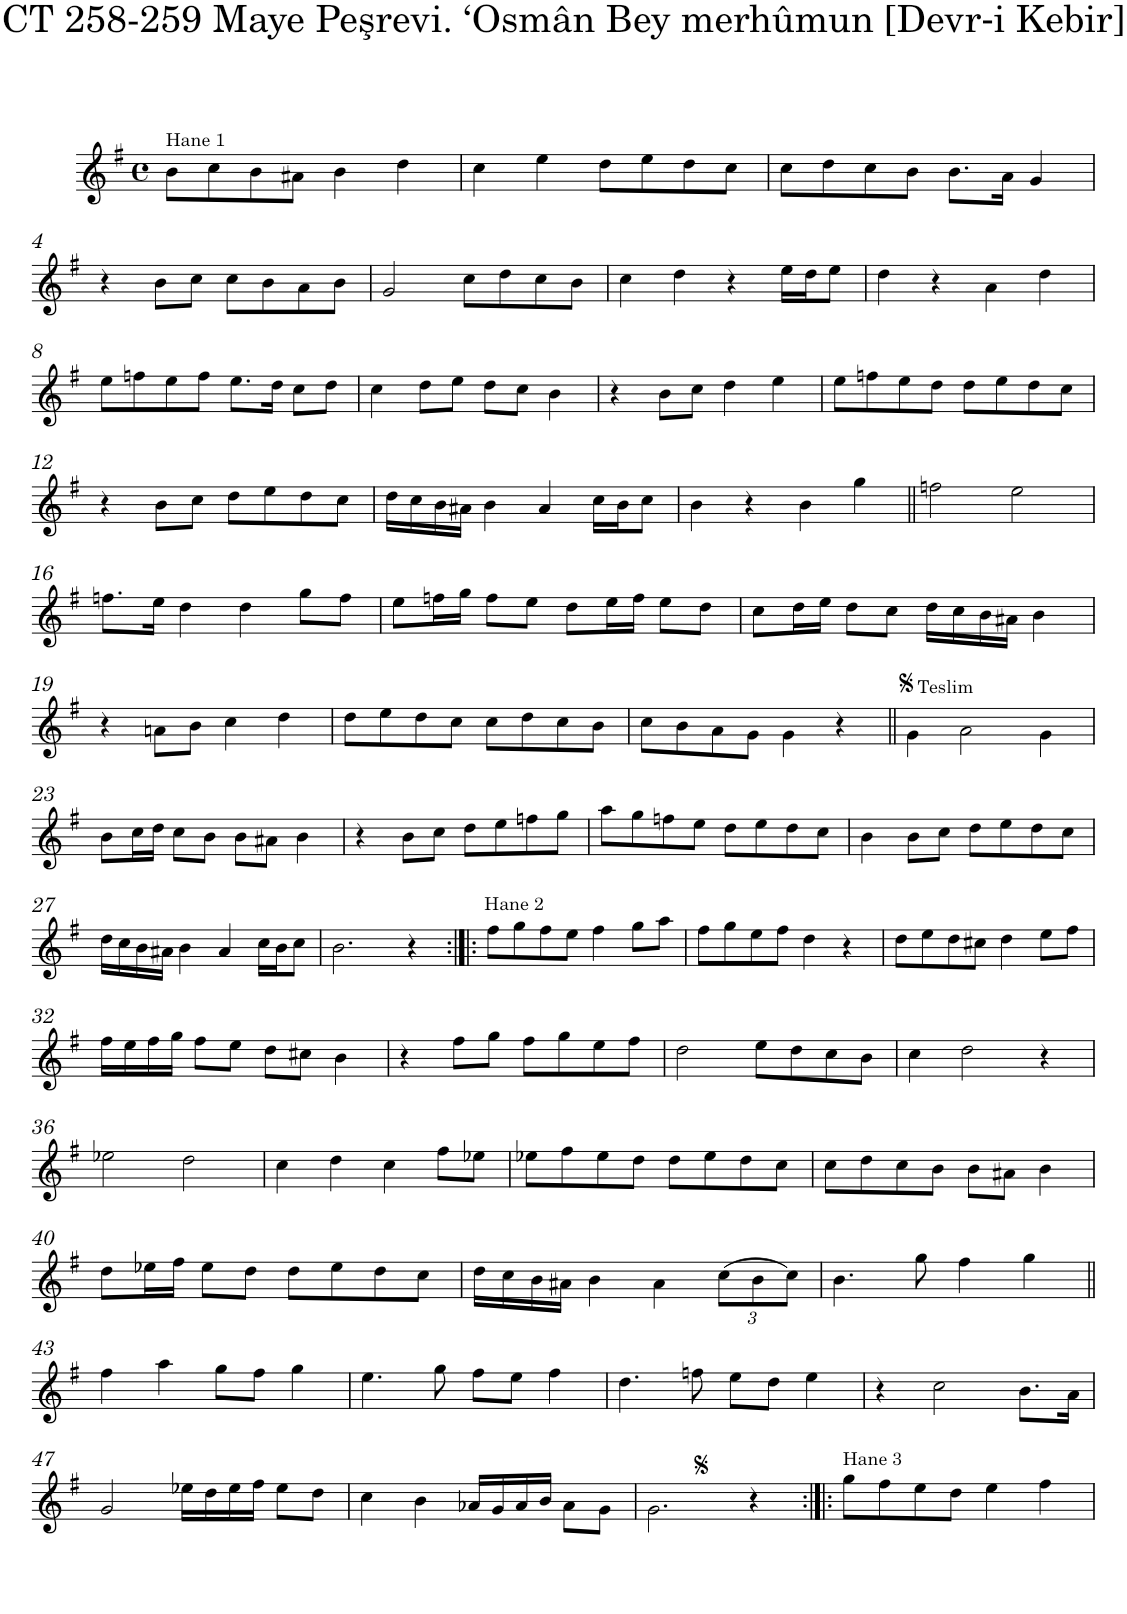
**kern
*part1
*staff1
*I"Piano
*I'Pno.
*clefG2
*k[f#]
*M4/4
*met(c)
=1
!LO:TX:a:t=Hane 1
8b\L
8cc\
8b\
8a#X\J
4b\
4dd\
=2
4cc\
4ee\
8dd\L
8ee\
8dd\
8cc\J
=3
8cc\L
8dd\
8cc\
8b\J
8.b\L
16a\Jk
4g/
!!LO:LB:g=z
=4
4r
8b\L
8cc\J
8cc\L
8b\
8a\
8b\J
=5
2g/
8cc\L
8dd\
8cc\
8b\J
=6
4cc\
4dd\
4r
16ee\LL
16dd\J
8ee\J
=7
4dd\
4r
4a\
4dd\
!!LO:LB:g=z
=8
8ee\L
8ffn\
8ee\
8ff\J
8.ee\L
16dd\Jk
8cc\L
8dd\J
=9
4cc\
8dd\L
8ee\J
8dd\L
8cc\J
4b\
=10
4r
8b\L
8cc\J
4dd\
4ee\
=11
8ee\L
8ffn\
8ee\
8dd\J
8dd\L
8ee\
8dd\
8cc\J
!!LO:LB:g=z
=12
4r
8b\L
8cc\J
8dd\L
8ee\
8dd\
8cc\J
=13
16dd\LL
16cc\
16b\
16a#X\JJ
4b\
4a#/
16cc\LL
16b\J
8cc\J
=14
4b\
4r
4b\
4gg\
=15||
2ffn\
2ee\
!!LO:LB:g=z
=16
8.ffn\L
16ee\Jk
4dd\
4dd\
8gg\L
8ff\J
=17
8ee\L
16ffn\L
16gg\JJ
8ff\L
8ee\J
8dd\L
16ee\L
16ff\JJ
8ee\L
8dd\J
=18
8cc\L
16dd\L
16ee\JJ
8dd\L
8cc\J
16dd\LL
16cc\
16b\
16a#X\JJ
4b\
!!LO:LB:g=z
=19
4r
8an\L
8b\J
4cc\
4dd\
=20
8dd\L
8ee\
8dd\
8cc\J
8cc\L
8dd\
8cc\
8b\J
=21
8cc\L
8b\
8a\
8g\J
4g\
4r
=22||
!LO:TX:a:t=Teslim
4g\
2a\
4g\
!!LO:LB:g=z
=23
8b\L
16cc\L
16dd\JJ
8cc\L
8b\J
8b\L
8a#X\J
4b\
=24
4r
8b\L
8cc\J
8dd\L
8ee\
8ffn\
8gg\J
=25
8aa\L
8gg\
8ffn\
8ee\J
8dd\L
8ee\
8dd\
8cc\J
=26
4b\
8b\L
8cc\J
8dd\L
8ee\
8dd\
8cc\J
!!LO:LB:g=z
=27
16dd\LL
16cc\
16b\
16a#X\JJ
4b\
4a#/
16cc\LL
16b\J
8cc\J
=28
2.b\
4r
=29:|!|:
!LO:TX:a:t=Hane 2
8ff#\L
8gg\
8ff#\
8ee\J
4ff#\
8gg\L
8aa\J
=30
8ff#\L
8gg\
8ee\
8ff#\J
4dd\
4r
=31
8dd\L
8ee\
8dd\
8cc#X\J
4dd\
8ee\L
8ff#\J
!!LO:LB:g=z
=32
16ff#\LL
16ee\
16ff#\
16gg\JJ
8ff#\L
8ee\J
8dd\L
8cc#X\J
4b\
=33
4r
8ff#\L
8gg\J
8ff#\L
8gg\
8ee\
8ff#\J
=34
2dd\
8ee\L
8dd\
8cc\
8b\J
=35
4cc\
2dd\
4r
!!LO:LB:g=z
=36
2ee-X\
2dd\
=37
4cc\
4dd\
4cc\
8ff#\L
8ee-X\J
=38
8ee-X\L
8ff#\
8ee-\
8dd\J
8dd\L
8ee-\
8dd\
8cc\J
=39
8cc\L
8dd\
8cc\
8b\J
8b\L
8a#X\J
4b\
!!LO:LB:g=z
=40
8dd\L
16ee-X\L
16ff#\JJ
8ee-\L
8dd\J
8dd\L
8ee-\
8dd\
8cc\J
=41
16dd\LL
16cc\
16b\
16a#X\JJ
4b\
4a#\
*Xbrackettup
(12cc\L
12b\
12cc\J)
=42
4.b\
8gg\
4ff#\
4gg\
!!LO:LB:g=z
=43||
4ff#\
4aa\
8gg\L
8ff#\J
4gg\
=44
4.ee\
8gg\
8ff#\L
8ee\J
4ff#\
=45
4.dd\
8ffn\
8ee\L
8dd\J
4ee\
=46
4r
2cc\
8.b\L
16a\Jk
!!LO:LB:g=z
=47
2g/
16ee-X\LL
16dd\
16ee-\
16ff#\JJ
8ee-\L
8dd\J
=48
4cc\
4b\
16a-X/LL
16g/
16a-/
16b/JJ
8a-\L
8g\J
=49
2.g\
4r
=50:|!|:
!LO:TX:a:t=Hane 3
8gg\L
8ff#\
8ee\
8dd\J
4ee\
4ff#\
=
*-
